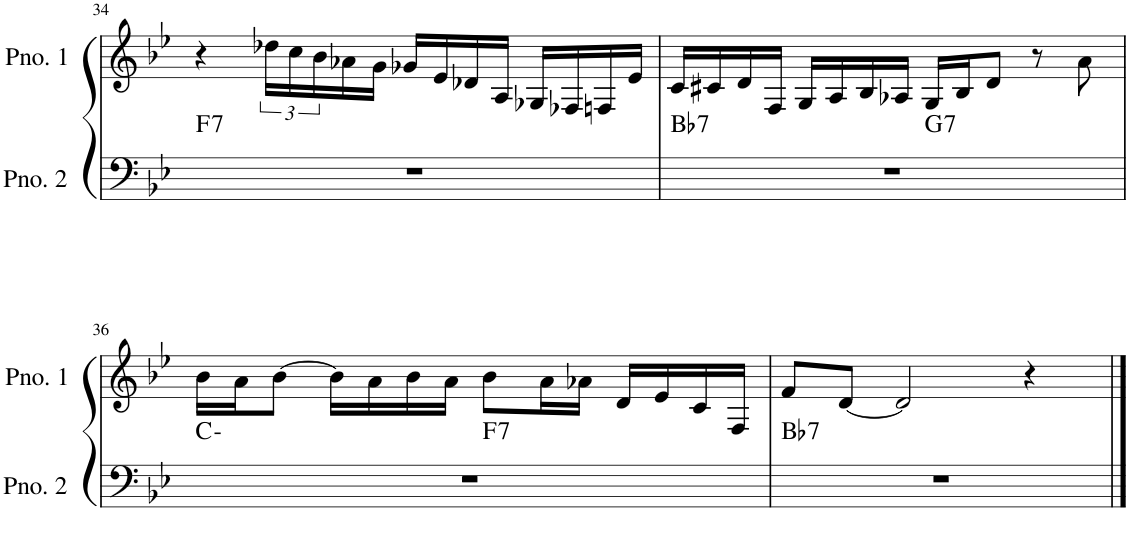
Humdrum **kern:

**kern	**harte	**kern
*part2	*part2	*part1
*staff2	*	*staff1
*I"ピアノ 2	*	*I"ピアノ 1
!!LO:PB:g=z
*clefF4	*	*clefG2
*k[b-e-]	*	*k[b-e-]
*M4/4	*	*M4/4
=34	=34	=34
!	!LO:H:kt=7	!
1r	F:7	4r
.	.	24dd-X\LL
.	.	24cc\
.	.	24b-\
.	.	16a-X\
.	.	16g\JJ
.	.	16g-X/LL
.	.	16e-/
.	.	16d-X/
.	.	16A/JJ
.	.	16G-X/LL
.	.	16F-X/
.	.	16Fn/
.	.	16e-/JJ
=35	=35	=35
!	!LO:H:kt=7	!
*^	*	*
1r	2ryy	Bb:7	16c/LL
.	.	.	16c#X/
.	.	.	16d/
.	.	.	16F/JJ
.	.	.	16G/LL
.	.	.	16A/
.	.	.	16B-/
.	.	.	16A-X/JJ
!	!	!LO:H:kt=7	!
.	2ryy	G:7	16G/LL
.	.	.	16B-/J
.	.	.	8d/J
.	.	.	8r
.	.	.	8a\
!!LO:LB:g=z
=36	=36	=36	=36
1r	2ryy	C:min	16b-\LL
.	.	.	16a\J
.	.	.	[8b-\J
.	.	.	16b-\LL]
.	.	.	16a\
.	.	.	16b-\
.	.	.	16a\JJ
!	!	!LO:H:kt=7	!
.	2ryy	F:7	8b-\L
.	.	.	16a\L
.	.	.	16a-X\JJ
.	.	.	16d/LL
.	.	.	16e-/
.	.	.	16c/
.	.	.	16F/JJ
=37	=37	=37	=37
!	!	!LO:H:kt=7	!
*v	*v	*	*
1r	Bb:7	8f/L
.	.	[8d/J
.	.	2d/]
.	.	4r
==	==	==
*-	*-	*-
